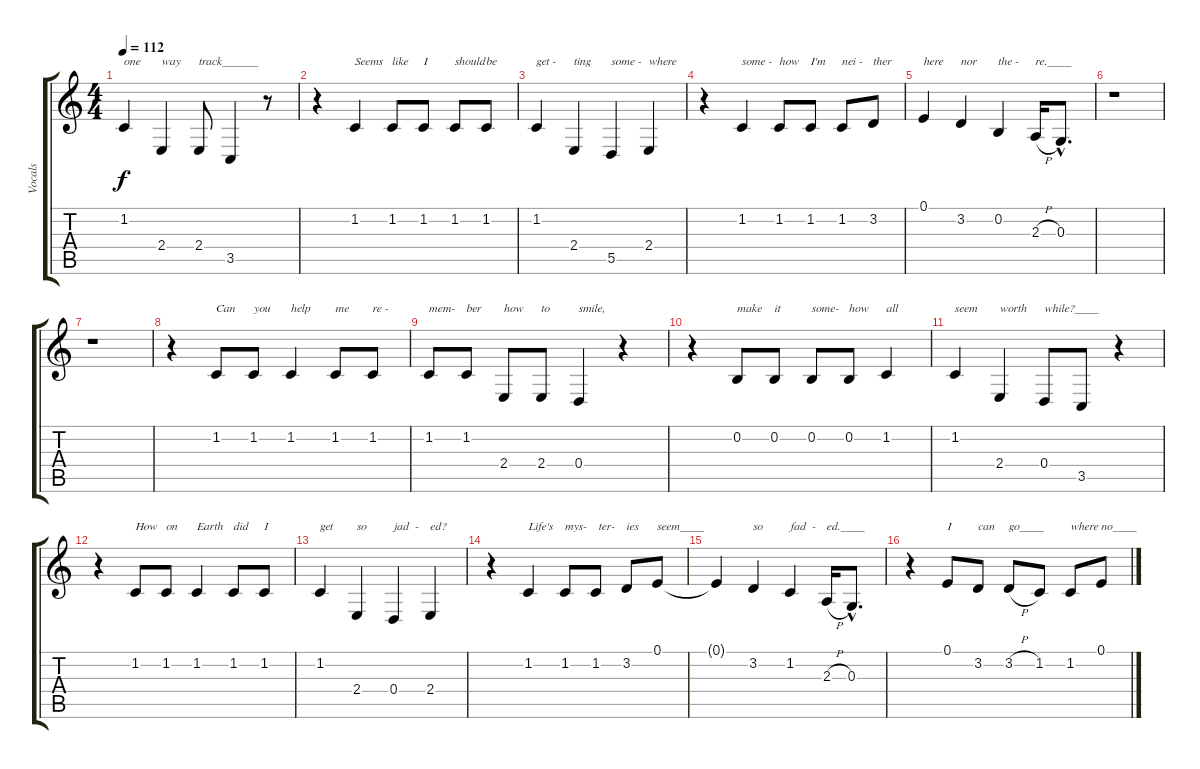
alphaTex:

\track ("Vocals" "Vocals") {instrument oboe}
\staff {score tabs}
\tuning (E4 B3 G3 D3 A2 E2) {hide}
\ts (4 4)
\tempo 112
\clef g2
\ks c
1.2.4{txt "one" dy f} 2.4.4{txt "way"} 2.4.8{txt "track______"} 3.5.4 r.8 |
r.4 1.2.4{txt "Seems"} 1.2.8{txt "like"} 1.2.8{txt "I"} 1.2.8{txt "should"} 1.2.8{txt "be"} |
1.2.4{txt "get - "} 2.4.4{txt "ting"} 5.5.4{txt "some -"} 2.4.4{txt "where"} |
r.4 1.2.4{txt "some -"} 1.2.8{txt "how"} 1.2.8{txt "I'm"} 1.2.8{txt "nei -"} 3.2.8{txt "ther"} |
0.1.4{txt "here"} 3.2.4{txt "nor"} 0.2.4{txt "the -"} 2.3{h}.16{txt "re.____"} 0.3{hac}.8{d} |
r.1 |
r.1 |
r.4 1.2.8{txt "Can"} 1.2.8{txt "you"} 1.2.4{txt "help"} 1.2.8{txt "me"} 1.2.8{txt "re -"} |
1.2.8{txt "mem-"} 1.2.8{txt "ber"} 2.4.8{txt "how"} 2.4.8{txt "to"} 0.4.4{txt "smile,"} r.4 |
r.4 0.2.8{txt "make"} 0.2.8{txt "it"} 0.2.8{txt "some-"} 0.2.8{txt "how"} 1.2.4{txt "all"} |
1.2.4{txt "seem"} 2.4.4{txt "worth"} 0.4.8{txt "while?____"} 3.5.8 r.4 |
r.4 1.2.8{txt "How"} 1.2.8{txt "on"} 1.2.4{txt "Earth"} 1.2.8{txt "did"} 1.2.8{txt "I"} |
1.2.4{txt "get"} 2.4.4{txt "so"} 0.4.4{txt "jad  -"} 2.4.4{txt "ed?"} |
r.4 1.2.4{txt "Life's"} 1.2.8{txt "mys-"} 1.2.8{txt " ter-"} 3.2.8{txt "ies"} 0.1.8{txt "seem____"} |
0.1{t}.4 3.2.4{txt "so"} 1.2.4{txt "fad  -"} 2.3{h}.16{txt "ed.____"} 0.3{hac}.8{d} |
r.4 0.1.8{txt "I"} 3.2.8{txt "can"} 3.2{h}.8{txt "go____"} 1.2.8 1.2.8{txt "where"} 0.1.8{txt "no____"}
